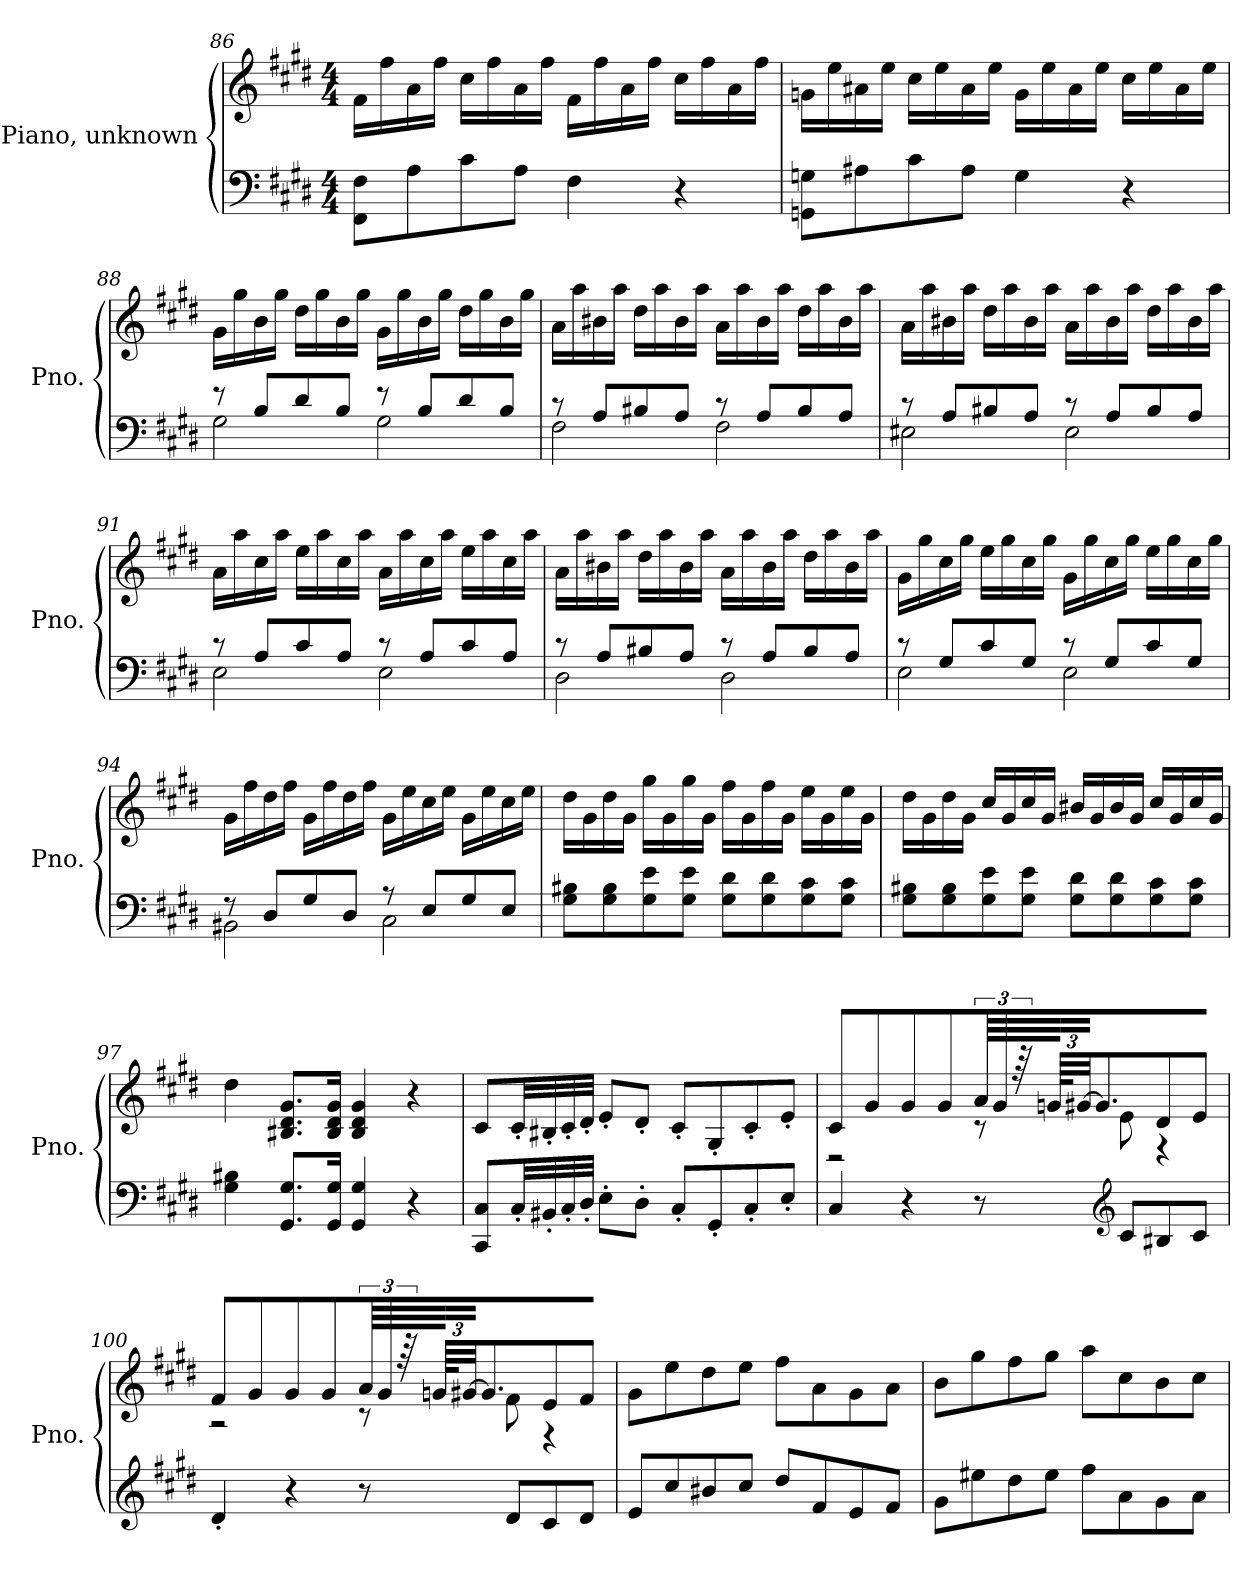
**kern	**kern
*part1	*part1
*staff2	*staff1
*I"Piano, unknown	*
*I'Pno.	*
!!LO:LB:g=z
*clefF4	*clefG2
*k[f#c#g#d#]	*k[f#c#g#d#]
*M4/4	*M4/4
=86	=86
8FF#\ 8F#\L	16f#\LL
.	16ff#\
8A\	16a\
.	16ff#\JJ
8c#\	16cc#\LL
.	16ff#\
8A\J	16a\
.	16ff#\JJ
4F#\	16f#\LL
.	16ff#\
.	16a\
.	16ff#\JJ
4r	16cc#\LL
.	16ff#\
.	16a\
.	16ff#\JJ
=87	=87
8GGn\ 8Gn\L	16gn\LL
.	16ee\
8A#X\	16a#X\
.	16ee\JJ
8c#\	16cc#\LL
.	16ee\
8A#\J	16a#\
.	16ee\JJ
4G\	16g\LL
.	16ee\
.	16a#\
.	16ee\JJ
4r	16cc#\LL
.	16ee\
.	16a#\
.	16ee\JJ
!!LO:PB:g=z
=88	=88
*^	*
8r	2G#\	16g#\LL
.	.	16gg#\
8B/L	.	16b\
.	.	16gg#\JJ
8d#/	.	16dd#\LL
.	.	16gg#\
8B/J	.	16b\
.	.	16gg#\JJ
8r	2G#\	16g#\LL
.	.	16gg#\
8B/L	.	16b\
.	.	16gg#\JJ
8d#/	.	16dd#\LL
.	.	16gg#\
8B/J	.	16b\
.	.	16gg#\JJ
=89	=89	=89
8r	2F#\	16a\LL
.	.	16aa\
8A/L	.	16b#X\
.	.	16aa\JJ
8B#X/	.	16dd#\LL
.	.	16aa\
8A/J	.	16b#\
.	.	16aa\JJ
8r	2F#\	16a\LL
.	.	16aa\
8A/L	.	16b#\
.	.	16aa\JJ
8B#/	.	16dd#\LL
.	.	16aa\
8A/J	.	16b#\
.	.	16aa\JJ
!!LO:LB:g=z
=90	=90	=90
8r	2E#X\	16a\LL
.	.	16aa\
8A/L	.	16b#X\
.	.	16aa\JJ
8B#X/	.	16dd#\LL
.	.	16aa\
8A/J	.	16b#\
.	.	16aa\JJ
8r	2E#\	16a\LL
.	.	16aa\
8A/L	.	16b#\
.	.	16aa\JJ
8B#/	.	16dd#\LL
.	.	16aa\
8A/J	.	16b#\
.	.	16aa\JJ
=91	=91	=91
8r	2E\	16a\LL
.	.	16aa\
8A/L	.	16cc#\
.	.	16aa\JJ
8c#/	.	16ee\LL
.	.	16aa\
8A/J	.	16cc#\
.	.	16aa\JJ
8r	2E\	16a\LL
.	.	16aa\
8A/L	.	16cc#\
.	.	16aa\JJ
8c#/	.	16ee\LL
.	.	16aa\
8A/J	.	16cc#\
.	.	16aa\JJ
!!LO:LB:g=z
=92	=92	=92
8r	2D#\	16a\LL
.	.	16aa\
8A/L	.	16b#X\
.	.	16aa\JJ
8B#X/	.	16dd#\LL
.	.	16aa\
8A/J	.	16b#\
.	.	16aa\JJ
8r	2D#\	16a\LL
.	.	16aa\
8A/L	.	16b#\
.	.	16aa\JJ
8B#/	.	16dd#\LL
.	.	16aa\
8A/J	.	16b#\
.	.	16aa\JJ
=93	=93	=93
8r	2E\	16g#\LL
.	.	16gg#\
8G#/L	.	16cc#\
.	.	16gg#\JJ
8c#/	.	16ee\LL
.	.	16gg#\
8G#/J	.	16cc#\
.	.	16gg#\JJ
8r	2E\	16g#\LL
.	.	16gg#\
8G#/L	.	16cc#\
.	.	16gg#\JJ
8c#/	.	16ee\LL
.	.	16gg#\
8G#/J	.	16cc#\
.	.	16gg#\JJ
!!LO:LB:g=z
=94	=94	=94
8r	2BB#X\	16g#\LL
.	.	16ff#\
8D#/L	.	16dd#\
.	.	16ff#\JJ
8G#/	.	16g#\LL
.	.	16ff#\
8D#/J	.	16dd#\
.	.	16ff#\JJ
8r	2C#\	16g#\LL
.	.	16ee\
8E/L	.	16cc#\
.	.	16ee\JJ
8G#/	.	16g#\LL
.	.	16ee\
8E/J	.	16cc#\
.	.	16ee\JJ
*v	*v	*
=95	=95
8G#\ 8B#X\L	16dd#\LL
.	16g#\
8G#\ 8B#\	16dd#\
.	16g#\JJ
8G#\ 8e\	16gg#\LL
.	16g#\
8G#\ 8e\J	16gg#\
.	16g#\JJ
8G#\ 8d#\L	16ff#\LL
.	16g#\
8G#\ 8d#\	16ff#\
.	16g#\JJ
8G#\ 8c#\	16ee\LL
.	16g#\
8G#\ 8c#\J	16ee\
.	16g#\JJ
!!LO:LB:g=z
=96	=96
8G#\ 8B#X\L	16dd#\LL
.	16g#\
8G#\ 8B#\	16dd#\
.	16g#\JJ
8G#\ 8e\	16cc#/LL
.	16g#/
8G#\ 8e\J	16cc#/
.	16g#/JJ
8G#\ 8d#\L	16b#X/LL
.	16g#/
8G#\ 8d#\	16b#/
.	16g#/JJ
8G#\ 8c#\	16cc#/LL
.	16g#/
8G#\ 8c#\J	16cc#/
.	16g#/JJ
=97	=97
4G#\ 4B#X\	4dd#\
8.GG#/ 8.G#/L	8.B#X/ 8.d#/ 8.g#/L
16GG#/ 16G#/Jk	16B#/ 16d#/ 16g#/Jk
4GG#/ 4G#/	4B#/ 4d#/ 4g#/
4r	4r
=98	=98
8CC#/ 8C#/L	8c#/L
32C#'/LL	32c#'/LL
32BB#X'/	32B#X'/
32C#'/	32c#'/
32D#'/JJJ	32d#'/JJJ
8E'\L	8e'/L
8D#'\J	8d#'/J
8C#'/L	8c#'/L
8GG#'/	8G#'/
8C#'/	8c#'/
8E'/J	8e'/J
!!LO:LB:g=z
=99	=99
*	*^
4C#/	8c#/L	2r
.	8g#/	.
4r	8g#/	.
.	8g#/	.
8r	96a/LLL	8r
.	96g#/JJJJ	.
.	96r	.
*	*Xbrackettup	*
.	96gn/KLLL	.
.	[48g#X/JJ	.
.	8.g#/]	.
*clefG2	*	*
8c#/L	.	8e\
8B#X/	8d#/	4r
8c#/J	8e/J	.
=100	=100	=100
4d#'/	8f#/L	2r
.	8g#/	.
4r	8g#/	.
.	8g#/	.
*	*brackettup	*
8r	96a/LLL	8r
.	96g#/JJJJ	.
.	96r	.
*	*Xbrackettup	*
.	96gn/KLLL	.
.	[48g#X/JJ	.
.	8.g#/]	.
8d#/L	.	8f#\
8c#/	8e/	4r
8d#/J	8f#/J	.
*	*v	*v
=101	=101
8e/L	8g#\L
8cc#/	8ee\
8b#X/	8dd#\
8cc#/J	8ee\J
8dd#/L	8ff#\L
8f#/	8a\
8e/	8g#\
8f#/J	8a\J
!!LO:PB:g=z
=102	=102
8g#\L	8b\L
8ee#X\	8gg#\
8dd#\	8ff#\
8ee#\J	8gg#\J
8ff#\L	8aa\L
8a\	8cc#\
8g#\	8b\
8a\J	8cc#\J
=	=
*-	*-
